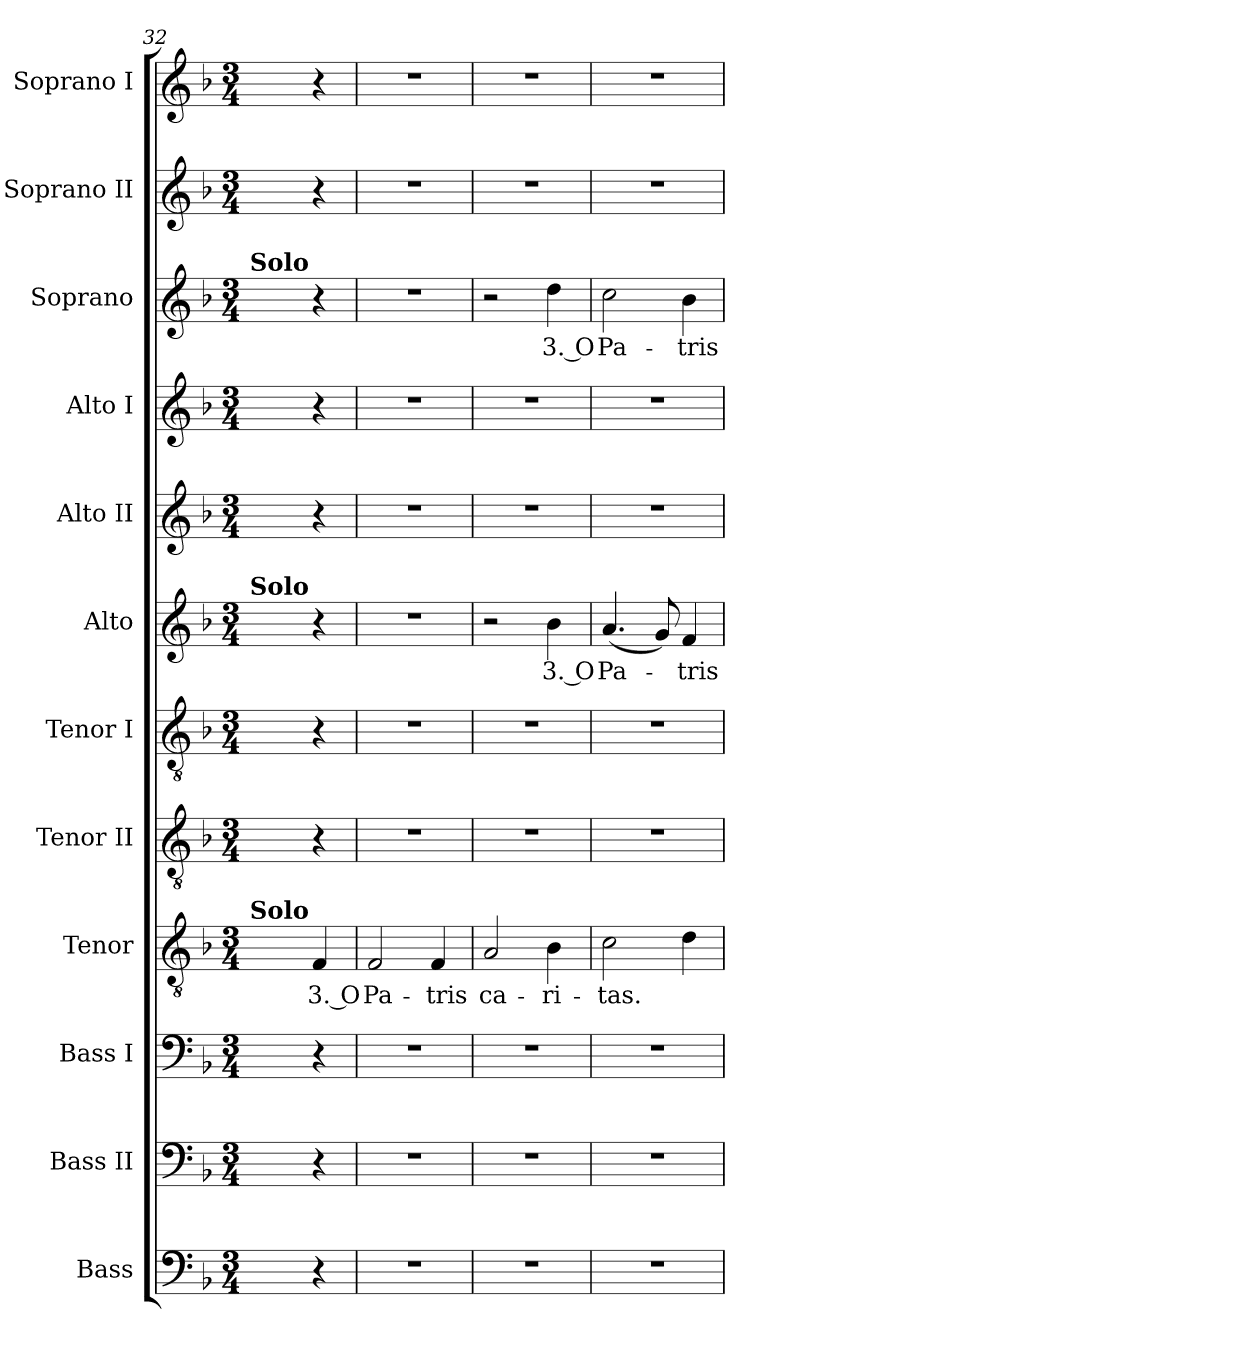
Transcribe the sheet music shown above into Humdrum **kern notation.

**kern	**kern	**kern	**kern	**text	**kern	**kern	**kern	**text	**kern	**kern	**kern	**text	**kern	**kern
*part12	*part11	*part10	*part9	*part9	*part8	*part7	*part6	*part6	*part5	*part4	*part3	*part3	*part2	*part1
*staff12	*staff11	*staff10	*staff9	*staff9	*staff8	*staff7	*staff6	*staff6	*staff5	*staff4	*staff3	*staff3	*staff2	*staff1
*I"Bass	*I"Bass II	*I"Bass I	*I"Tenor	*	*I"Tenor II	*I"Tenor I	*I"Alto	*	*I"Alto II	*I"Alto I	*I"Soprano	*	*I"Soprano II	*I"Soprano I
*I'B.	*I'B II.	*I'B I.	*I'T.	*	*I'T II.	*	*I'A.	*	*I'A II.	*I'A I.	*I'S.	*	*I'S II.	*I'S I.
!!LO:PB:g=z
*clefF4	*clefF4	*clefF4	*clefGv2	*	*clefGv2	*clefGv2	*clefG2	*	*clefG2	*clefG2	*clefG2	*	*clefG2	*clefG2
*	*	*	*ITrd7c12	*	*ITrd7c12	*ITrd7c12	*	*	*	*	*	*	*	*
*k[b-]	*k[b-]	*k[b-]	*k[b-]	*	*k[b-]	*k[b-]	*k[b-]	*	*k[b-]	*k[b-]	*k[b-]	*	*k[b-]	*k[b-]
*F:	*F:	*F:	*F:	*	*F:	*F:	*F:	*	*F:	*F:	*F:	*	*F:	*F:
*M3/4	*M3/4	*M3/4	*M3/4	*	*M3/4	*M3/4	*M3/4	*	*M3/4	*M3/4	*M3/4	*	*M3/4	*M3/4
=32	=32	=32	=32	=32	=32	=32	=32	=32	=32	=32	=32	=32	=32	=32
!	!	!	!	!	!	!	!	!	!	!	!LO:TX:a:B:t=Solo	!	!	!
!	!	!	!	!	!	!	!LO:TX:a:B:t=Solo	!	!	!	!	!	!	!
!	!	!	!LO:TX:a:B:t=Solo	!	!	!	!	!	!	!	!	!	!	!
2ryy	2ryy	2ryy	2ryy	.	2ryy	2ryy	2ryy	.	2ryy	2ryy	2ryy	.	2ryy	2ryy
!	!	!	!	!LO:LY:b:color=#000000	!	!	!	!	!	!	!	!	!	!
4r	4r	4r	4FFi/	3. O	4r	4r	4r	.	4r	4r	4r	.	4r	4r
=33	=33	=33	=33	=33	=33	=33	=33	=33	=33	=33	=33	=33	=33	=33
!LO:N:vis=1	!LO:N:vis=1	!LO:N:vis=1	!	!	!	!	!	!	!	!	!	!	!	!
!	!	!	!	!LO:LY:b:color=#000000	!LO:N:vis=1	!LO:N:vis=1	!LO:N:vis=1	!	!LO:N:vis=1	!LO:N:vis=1	!LO:N:vis=1	!	!LO:N:vis=1	!LO:N:vis=1
2.r	2.r	2.r	2FFi/	Pa-	2.r	2.r	2.r	.	2.r	2.r	2.r	.	2.r	2.r
!	!	!	!	!LO:LY:b:color=#000000	!	!	!	!	!	!	!	!	!	!
.	.	.	4FFi/	-tris	.	.	.	.	.	.	.	.	.	.
=34	=34	=34	=34	=34	=34	=34	=34	=34	=34	=34	=34	=34	=34	=34
!LO:N:vis=1	!LO:N:vis=1	!LO:N:vis=1	!	!	!	!	!	!	!	!	!	!	!	!
!	!	!	!	!LO:LY:b:color=#000000	!LO:N:vis=1	!LO:N:vis=1	!	!	!LO:N:vis=1	!LO:N:vis=1	!	!	!LO:N:vis=1	!LO:N:vis=1
2.r	2.r	2.r	2AAi/	ca-	2.r	2.r	2r	.	2.r	2.r	2r	.	2.r	2.r
!	!	!	!	!LO:LY:b:color=#000000	!	!	!	!	!	!	!	!	!	!
!	!	!	!	!	!	!	!	!LO:LY:b:color=#000000	!	!	!	!	!	!
!	!	!	!	!	!	!	!	!	!	!	!	!LO:LY:b:color=#000000	!	!
.	.	.	4BB-i\	-ri-	.	.	4b-i\	3. O	.	.	4ddi\	3. O	.	.
=35	=35	=35	=35	=35	=35	=35	=35	=35	=35	=35	=35	=35	=35	=35
!LO:N:vis=1	!LO:N:vis=1	!LO:N:vis=1	!	!	!	!	!	!	!	!	!	!	!	!
!	!	!	!	!LO:LY:b:color=#000000	!LO:N:vis=1	!LO:N:vis=1	!	!	!	!	!	!	!	!
!	!	!	!	!	!	!	!	!LO:LY:b:color=#000000	!LO:N:vis=1	!LO:N:vis=1	!	!	!	!
!	!	!	!	!	!	!	!	!	!	!	!	!LO:LY:b:color=#000000	!LO:N:vis=1	!LO:N:vis=1
2.r	2.r	2.r	2Ci\	-tas.	2.r	2.r	(4.ai/	Pa-	2.r	2.r	2cci\	Pa-	2.r	2.r
.	.	.	.	.	.	.	8gi/)	.	.	.	.	.	.	.
!	!	!	!	!	!	!	!	!LO:LY:b:color=#000000	!	!	!	!	!	!
!	!	!	!	!	!	!	!	!	!	!	!	!LO:LY:b:color=#000000	!	!
.	.	.	4Di\	.	.	.	4fi/	-tris	.	.	4b-i\	-tris	.	.
=	=	=	=	=	=	=	=	=	=	=	=	=	=	=
*-	*-	*-	*-	*-	*-	*-	*-	*-	*-	*-	*-	*-	*-	*-
